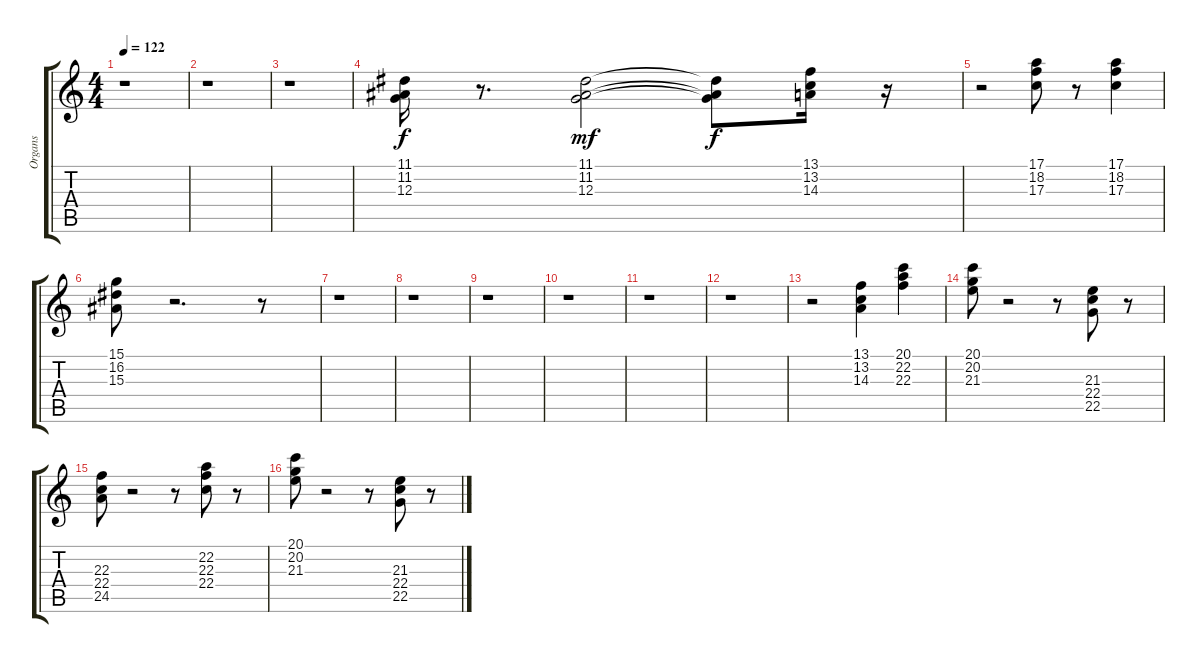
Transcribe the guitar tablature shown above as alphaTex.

\track ("Organs" "Organs") {instrument drawbarorgan}
\staff {score tabs}
\tuning (E4 B3 G3 D3 A2 E2) {hide}
\ts (4 4)
\tempo 122
\clef g2
\ks c
r.1{dy f} |
r.1 |
r.1 |
(11.1 11.2 12.3).16 r.8{d} (11.1 11.2 12.3).2{dy mf} (11.1{t} 11.2{t} 12.3{t}).8{dy f} (13.1 13.2 14.3).16 r.16 |
r.2 (17.1 18.2 17.3).8 r.8 (17.1 18.2 17.3).4 |
(15.1 16.2 15.3).8 r.2{d} r.8 |
r.1 |
r.1 |
r.1 |
r.1 |
r.1 |
r.1 |
r.2 (13.1 13.2 14.3).4 (20.1 22.2 22.3).4 |
(20.1 20.2 21.3).8 r.2 r.8 (21.3 22.4 22.5).8 r.8 |
(22.3 22.4 24.5).8 r.2 r.8 (22.2 22.3 22.4).8 r.8 |
(20.1 20.2 21.3).8 r.2 r.8 (21.3 22.4 22.5).8 r.8
